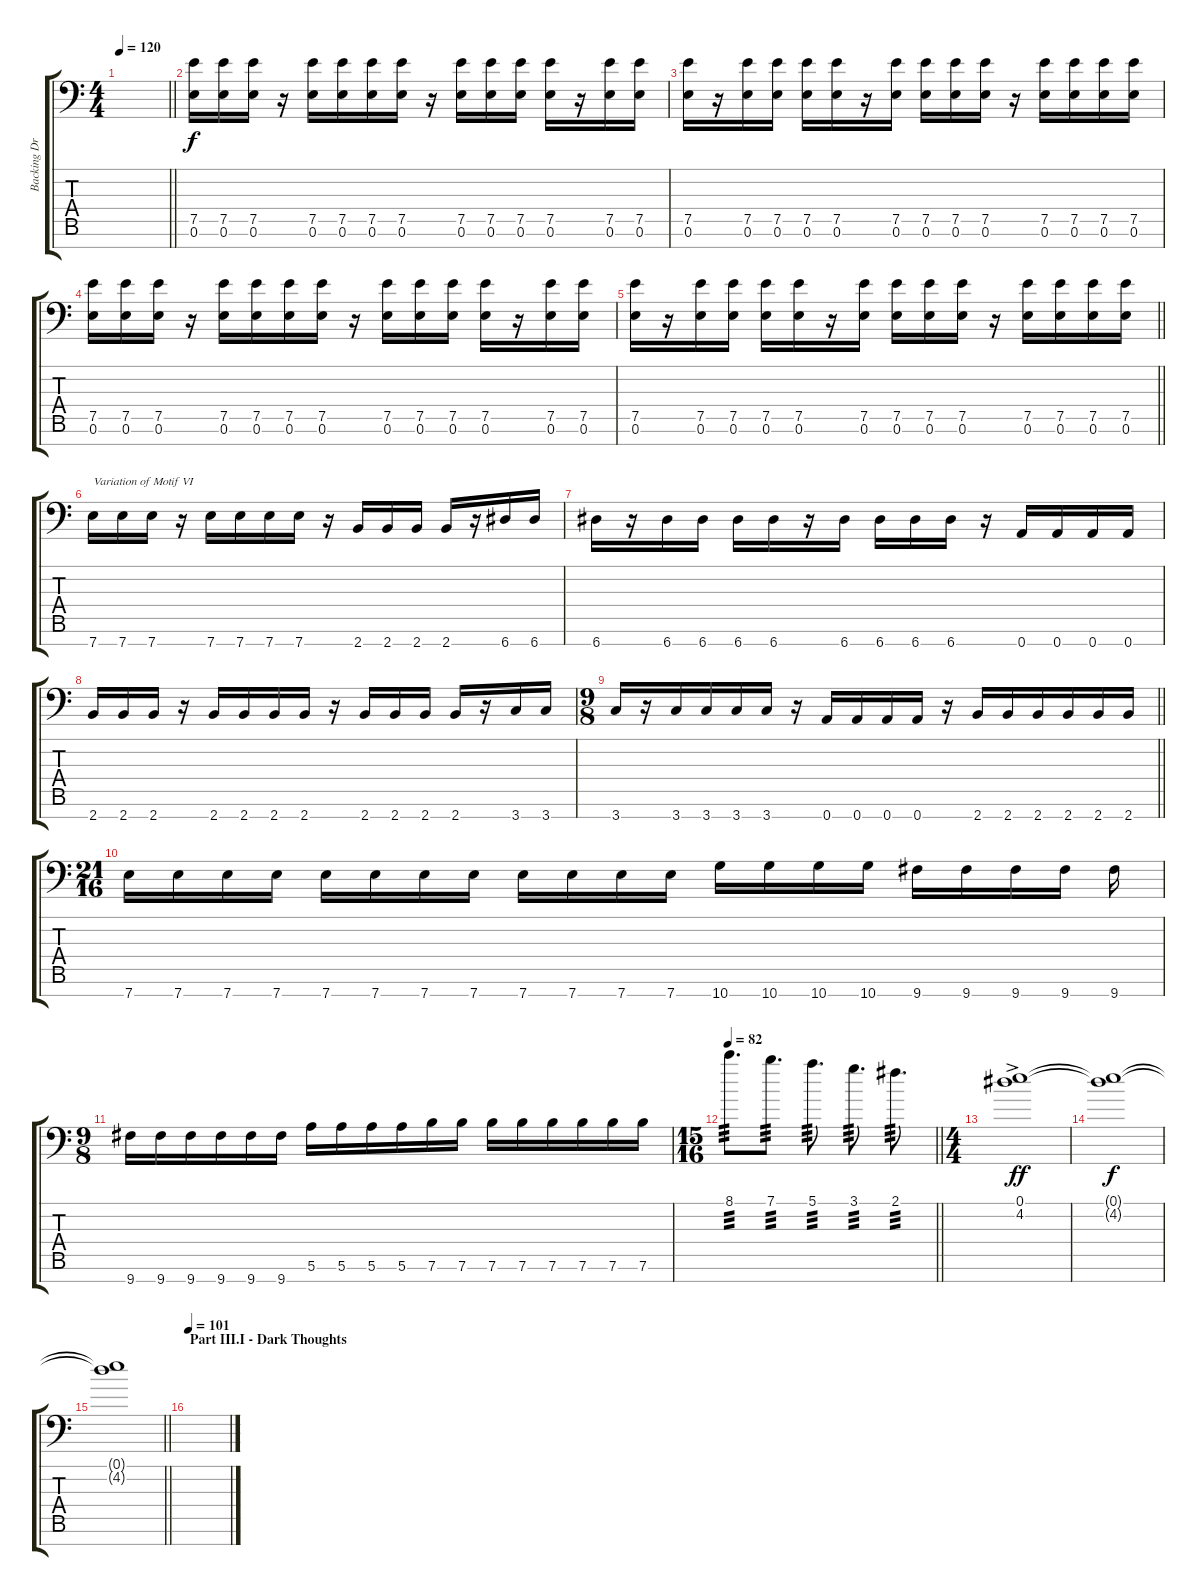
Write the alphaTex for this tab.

\track ("Backing Dropped A" "Backing Dr") {instrument distortionguitar}
\staff {score tabs}
\tuning (E4 B3 G3 D3 A2 E2 A1) {hide}
\ts (4 4)
\tempo 120
\clef f4
\barLineRight lightlight
\ks c
|
(7.5 0.6).16{instrument distortionguitar} (7.5 0.6).16 (7.5 0.6).16 r.16 (7.5 0.6).16 (7.5 0.6).16 (7.5 0.6).16 (7.5 0.6).16 r.16 (7.5 0.6).16 (7.5 0.6).16 (7.5 0.6).16 (7.5 0.6).16 r.16 (7.5 0.6).16 (7.5 0.6).16 |
(7.5 0.6).16 r.16 (7.5 0.6).16 (7.5 0.6).16 (7.5 0.6).16 (7.5 0.6).16 r.16 (7.5 0.6).16 (7.5 0.6).16 (7.5 0.6).16 (7.5 0.6).16 r.16 (7.5 0.6).16 (7.5 0.6).16 (7.5 0.6).16 (7.5 0.6).16 |
(7.5 0.6).16 (7.5 0.6).16 (7.5 0.6).16 r.16 (7.5 0.6).16 (7.5 0.6).16 (7.5 0.6).16 (7.5 0.6).16 r.16 (7.5 0.6).16 (7.5 0.6).16 (7.5 0.6).16 (7.5 0.6).16 r.16 (7.5 0.6).16 (7.5 0.6).16 |
\barLineRight lightlight
(7.5 0.6).16 r.16 (7.5 0.6).16 (7.5 0.6).16 (7.5 0.6).16 (7.5 0.6).16 r.16 (7.5 0.6).16 (7.5 0.6).16 (7.5 0.6).16 (7.5 0.6).16 r.16 (7.5 0.6).16 (7.5 0.6).16 (7.5 0.6).16 (7.5 0.6).16 |
\section ("" "")
7.7.16{txt "Variation of Motif VI"} 7.7.16 7.7.16 r.16 7.7.16 7.7.16 7.7.16 7.7.16 r.16 2.7.16 2.7.16 2.7.16 2.7.16 r.16 6.7.16 6.7.16 |
6.7.16 r.16 6.7.16 6.7.16 6.7.16 6.7.16 r.16 6.7.16 6.7.16 6.7.16 6.7.16 r.16 0.7.16 0.7.16 0.7.16 0.7.16 |
2.7.16 2.7.16 2.7.16 r.16 2.7.16 2.7.16 2.7.16 2.7.16 r.16 2.7.16 2.7.16 2.7.16 2.7.16 r.16 3.7.16 3.7.16 |
\ts (9 8)
\barLineRight lightlight
3.7.16 r.16 3.7.16 3.7.16 3.7.16 3.7.16 r.16 0.7.16 0.7.16 0.7.16 0.7.16 r.16 2.7.16 2.7.16 2.7.16 2.7.16 2.7.16 2.7.16 |
\ts (21 16)
7.7.16 7.7.16 7.7.16 7.7.16 7.7.16 7.7.16 7.7.16 7.7.16 7.7.16 7.7.16 7.7.16 7.7.16 10.7.16 10.7.16 10.7.16 10.7.16 9.7.16 9.7.16 9.7.16 9.7.16 9.7.16 |
\ts (9 8)
9.7.16 9.7.16 9.7.16 9.7.16 9.7.16 9.7.16 5.6.16 5.6.16 5.6.16 5.6.16 7.6.16 7.6.16 7.6.16 7.6.16 7.6.16 7.6.16 7.6.16 7.6.16 |
\ts (15 16)
\tempo 82
\barLineRight lightlight
8.1.8{d tp 3} 7.1.8{d tp 3} 5.1.8{d tp 3} 3.1.8{d tp 3} 2.1.8{d tp 3} |
\ts (4 4)
(0.1{ac} 4.2).1{dy ff} |
(0.1{t} 4.2{t}).1{dy f} |
\barLineRight lightlight
(0.1{t} 4.2{t}).1 |
\section ("" "Part III.I - Dark Thoughts")
\tempo 101
